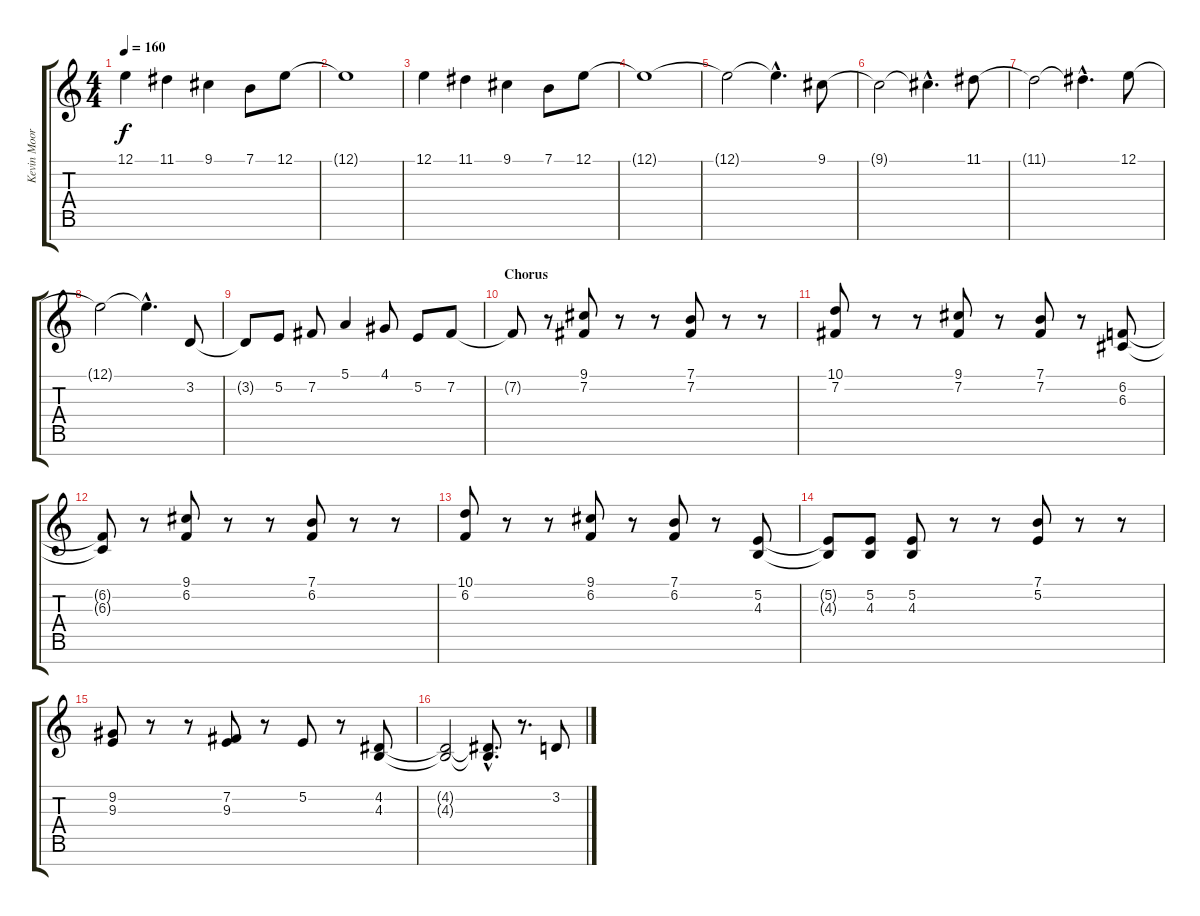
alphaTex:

\track ("Kevin Moore Lead Keyboard" "Kevin Moor") {instrument lead2sawtooth}
\staff {score tabs}
\tuning (E4 B3 G3 D3 A2 E2 B1) {hide}
\ts (4 4)
\tempo 160
\clef g2
\ks c
12.1.4{dy f} 11.1.4 9.1.4 7.1.8 12.1.8 |
12.1{t}.1 |
12.1.4 11.1.4 9.1.4 7.1.8 12.1.8 |
12.1{t}.1 |
12.1{t}.2 12.1{hac t}.4{d} 9.1.8 |
9.1{t}.2 9.1{hac t}.4{d} 11.1.8 |
11.1{t}.2 11.1{hac t}.4{d} 12.1.8 |
12.1{t}.2 12.1{hac t}.4{d} 3.2.8{volume 11 instrument stringensemble1} |
3.2{t}.8 5.2.8 7.2.8 5.1.4 4.1.8 5.2.8 7.2.8 |
\section ("" "Chorus")
7.2{t}.8 r.8 (9.1 7.2).8 r.8 r.8 (7.1 7.2).8 r.8 r.8 |
(10.1 7.2).8 r.8 r.8 (9.1 7.2).8 r.8 (7.1 7.2).8 r.8 (6.2 6.3).8 |
(6.2{t} 6.3{t}).8 r.8 (9.1 6.2).8 r.8 r.8 (7.1 6.2).8 r.8 r.8 |
(10.1 6.2).8 r.8 r.8 (9.1 6.2).8 r.8 (7.1 6.2).8 r.8 (5.2 4.3).8 |
(5.2{t} 4.3{t}).8 (5.2 4.3).8 (5.2 4.3).8 r.8 r.8 (7.1 5.2).8 r.8 r.8 |
(9.2 9.3).8 r.8 r.8 (7.2 9.3).8 r.8 5.2.8 r.8 (4.2 4.3).8 |
(4.2{t} 4.3{t}).2 (4.2{hac t} 4.3{hac t}).8{d} r.8{d} 3.2.8
